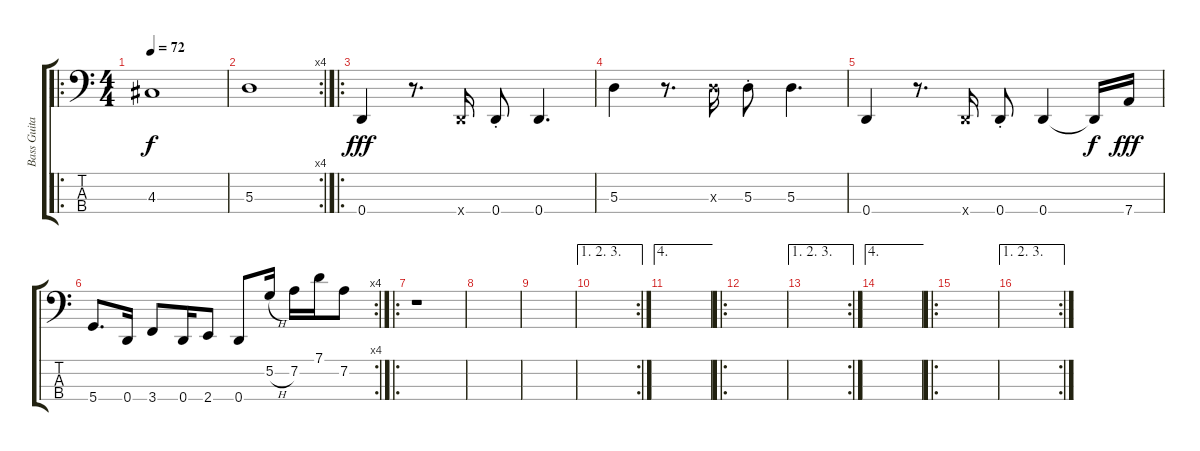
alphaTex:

\track ("Bass Guitar" "Bass Guita") {instrument electricbassfinger}
\staff {score tabs}
\tuning (G2 D2 A1 D1) {hide}
\ro
\ts (4 4)
\tempo 72
\clef f4
\ks c
4.3.1{dy f} |
\rc 4
5.3.1 |
\ro
0.4.4{dy fff} r.8{d} 0.4{x}.16 0.4{st}.8 0.4.4{d} |
5.3.4 r.8{d} 5.3{x}.16 5.3{st}.8 5.3.4{d} |
0.4.4 r.8{d} 0.4{x}.16 0.4{st}.8 0.4.4 0.4{t}.16{dy f} 7.4.16{dy fff} |
\rc 4
5.4.8{d} 0.4.16 3.4.8 0.4.16 2.4.8 0.4.8 5.2{h}.16 7.2.16 7.1.16 7.2.8 |
\ro
r.1 |
|
|
\ae (1 2 3)
\rc 2
|
\ae 4
|
\ro
|
\ae (1 2 3)
\rc 2
|
\ae 4
|
\ro
|
\ae (1 2 3)
\rc 2
